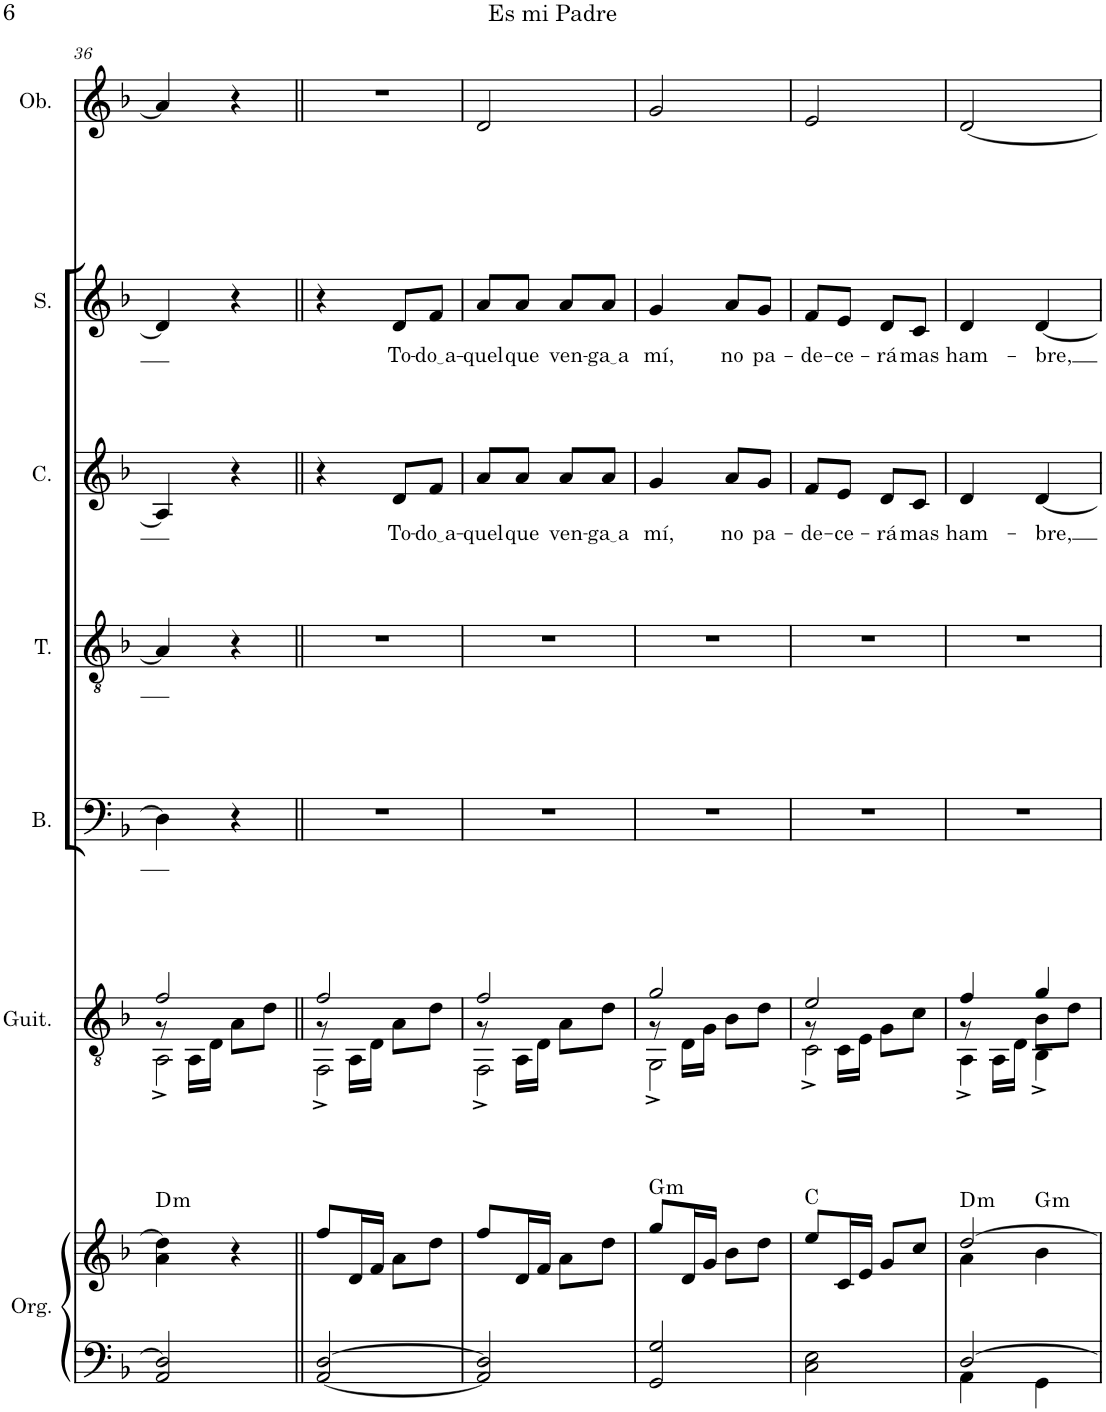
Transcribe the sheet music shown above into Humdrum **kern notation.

**kern	**kern	**harte	**kern	**harte	**kern	**kern	**kern	**text	**kern	**text	**kern
*part7	*part7	*part7	*part6	*part6	*part5	*part4	*part3	*part3	*part2	*part2	*part1
*staff8	*staff7	*	*staff6	*	*staff5	*staff4	*staff3	*staff3	*staff2	*staff2	*staff1
*I"Órgano	*	*	*I"Guitarra	*	*I"Bajo	*I"Tenor	*I"Contralto	*	*I"Soprano	*	*I"Oboe
*	*	*	*I'Guit.	*	*I'B.	*I'T.	*I'C.	*	*I'S.	*	*I'Ob.
!!LO:PB:g=z
*clefF4	*clefG2	*	*clefGv2	*	*clefF4	*clefGv2	*clefG2	*	*clefG2	*	*clefG2
*k[b-]	*k[b-]	*	*k[b-]	*	*k[b-]	*k[b-]	*k[b-]	*	*k[b-]	*	*k[b-]
*M2/4	*M2/4	*	*M2/4	*	*M2/4	*M2/4	*M2/4	*	*M2/4	*	*M2/4
=36	=36	=36	=36	=36	=36	=36	=36	=36	=36	=36	=36
*	*	*	*^	*	*	*	*	*	*	*	*
*	*	*	*	*^	*	*	*	*	*	*	*	*
!	!	!LO:H:kt=m	!	!	!	!LO:H:kt=m	!	!	!	!	!	!	!
2AA/ 2D/]	4a\ 4dd\]	D:min	2f/	8r	2AA^\	D:min	4D\]	4A/]	4A/]	.	4d/]	.	4a/]
.	.	.	.	16AA\LL	.	.	.	.	.	.	.	.	.
.	.	.	.	16D\JJ	.	.	.	.	.	.	.	.	.
.	4r	.	.	8A\L	.	.	4r	4r	4r	.	4r	.	4r
.	.	.	.	8d\J	.	.	.	.	.	.	.	.	.
=37||	=37||	=37||	=37||	=37||	=37||	=37||	=37||	=37||	=37||	=37||	=37||	=37||	=37||
[2AA/ [2D/	8ff/L	.	2f/	8r	2FF^\	.	2r	2r	4r	.	4r	.	2r
.	16d/L	.	.	16AA\LL	.	.	.	.	.	.	.	.	.
.	16f/JJ	.	.	16D\JJ	.	.	.	.	.	.	.	.	.
!	!	!	!	!	!	!	!	!	!	!LO:LY:b	!	!LO:LY:b	!
.	8a\L	.	.	8A\L	.	.	.	.	8d/L	To-	8d/L	To-	.
!	!	!	!	!	!	!	!	!	!	!LO:LY:b	!	!LO:LY:b	!
.	8dd\J	.	.	8d\J	.	.	.	.	8f/J	do a	8f/J	do a	.
=38	=38	=38	=38	=38	=38	=38	=38	=38	=38	=38	=38	=38	=38
!	!	!	!	!	!	!	!	!	!	!LO:LY:b	!	!LO:LY:b	!
2AA/] 2D/]	8ff/L	.	2f/	8r	2FF^\	.	2r	2r	8a/L	-quel	8a/L	-quel	2d/
!	!	!	!	!	!	!	!	!	!	!LO:LY:b	!	!LO:LY:b	!
.	16d/L	.	.	16AA\LL	.	.	.	.	8a/J	que	8a/J	que	.
.	16f/JJ	.	.	16D\JJ	.	.	.	.	.	.	.	.	.
!	!	!	!	!	!	!	!	!	!	!LO:LY:b	!	!LO:LY:b	!
.	8a\L	.	.	8A\L	.	.	.	.	8a/L	ven-	8a/L	ven-	.
!	!	!	!	!	!	!	!	!	!	!LO:LY:b	!	!LO:LY:b	!
.	8dd\J	.	.	8d\J	.	.	.	.	8a/J	ga a	8a/J	ga a	.
=39	=39	=39	=39	=39	=39	=39	=39	=39	=39	=39	=39	=39	=39
!	!	!LO:H:kt=m	!	!	!	!LO:H:kt=m	!	!	!	!LO:LY:b	!	!LO:LY:b	!
2GG/ 2G/	8gg/L	G:min	2g/	8r	2GG^\	G:min	2r	2r	4g/	mí,	4g/	mí,	2g/
.	16d/L	.	.	16D\LL	.	.	.	.	.	.	.	.	.
.	16g/JJ	.	.	16G\JJ	.	.	.	.	.	.	.	.	.
!	!	!	!	!	!	!	!	!	!	!LO:LY:b	!	!LO:LY:b	!
.	8b-\L	.	.	8B-\L	.	.	.	.	8a/L	no	8a/L	no	.
!	!	!	!	!	!	!	!	!	!	!LO:LY:b	!	!LO:LY:b	!
.	8dd\J	.	.	8d\J	.	.	.	.	8g/J	pa-	8g/J	pa-	.
=40	=40	=40	=40	=40	=40	=40	=40	=40	=40	=40	=40	=40	=40
!	!	!	!	!	!	!	!	!	!	!LO:LY:b	!	!LO:LY:b	!
2C\ 2E\	8ee/L	C:maj	2e/	8r	2C^\	C:maj	2r	2r	8f/L	-de-	8f/L	-de-	2e/
!	!	!	!	!	!	!	!	!	!	!LO:LY:b	!	!LO:LY:b	!
.	16c/L	.	.	16C\LL	.	.	.	.	8e/J	-ce-	8e/J	-ce-	.
.	16e/JJ	.	.	16E\JJ	.	.	.	.	.	.	.	.	.
!	!	!	!	!	!	!	!	!	!	!LO:LY:b	!	!LO:LY:b	!
.	8g/L	.	.	8G\L	.	.	.	.	8d/L	-rá	8d/L	-rá	.
!	!	!	!	!	!	!	!	!	!	!LO:LY:b	!	!LO:LY:b	!
.	8cc/J	.	.	8c\J	.	.	.	.	8c/J	mas	8c/J	mas	.
=41	=41	=41	=41	=41	=41	=41	=41	=41	=41	=41	=41	=41	=41
*^	*^	*	*	*	*	*	*	*	*	*	*	*	*
!	!	!	!	!LO:H:kt=m	!	!	!	!LO:H:kt=m	!	!	!	!LO:LY:b	!	!LO:LY:b	!
[2D/	4AA\	[2dd/	4a\	D:min	4f/	8r	4AA^\	D:min	2r	2r	4d/	ham-	4d/	ham-	[2d/
.	.	.	.	.	.	16AA\LL	.	.	.	.	.	.	.	.	.
.	.	.	.	.	.	16D\JJ	.	.	.	.	.	.	.	.	.
!	!	!	!	!LO:H:kt=m	!	!	!	!LO:H:kt=m	!	!	!	!LO:LY:b	!	!LO:LY:b	!
.	4GG\	.	4b-\	G:min	4g/	8B-\L	4BB-^\	G:min	.	.	[4d/	-bre,	[4d/	-bre,	.
.	.	.	.	.	.	8d\J	.	.	.	.	.	.	.	.	.
*v	*v	*	*	*	*v	*v	*v	*	*	*	*	*	*	*	*
*	*v	*v	*	*	*	*	*	*	*	*	*	*
=	=	=	=	=	=	=	=	=	=	=	=
*-	*-	*-	*-	*-	*-	*-	*-	*-	*-	*-	*-
